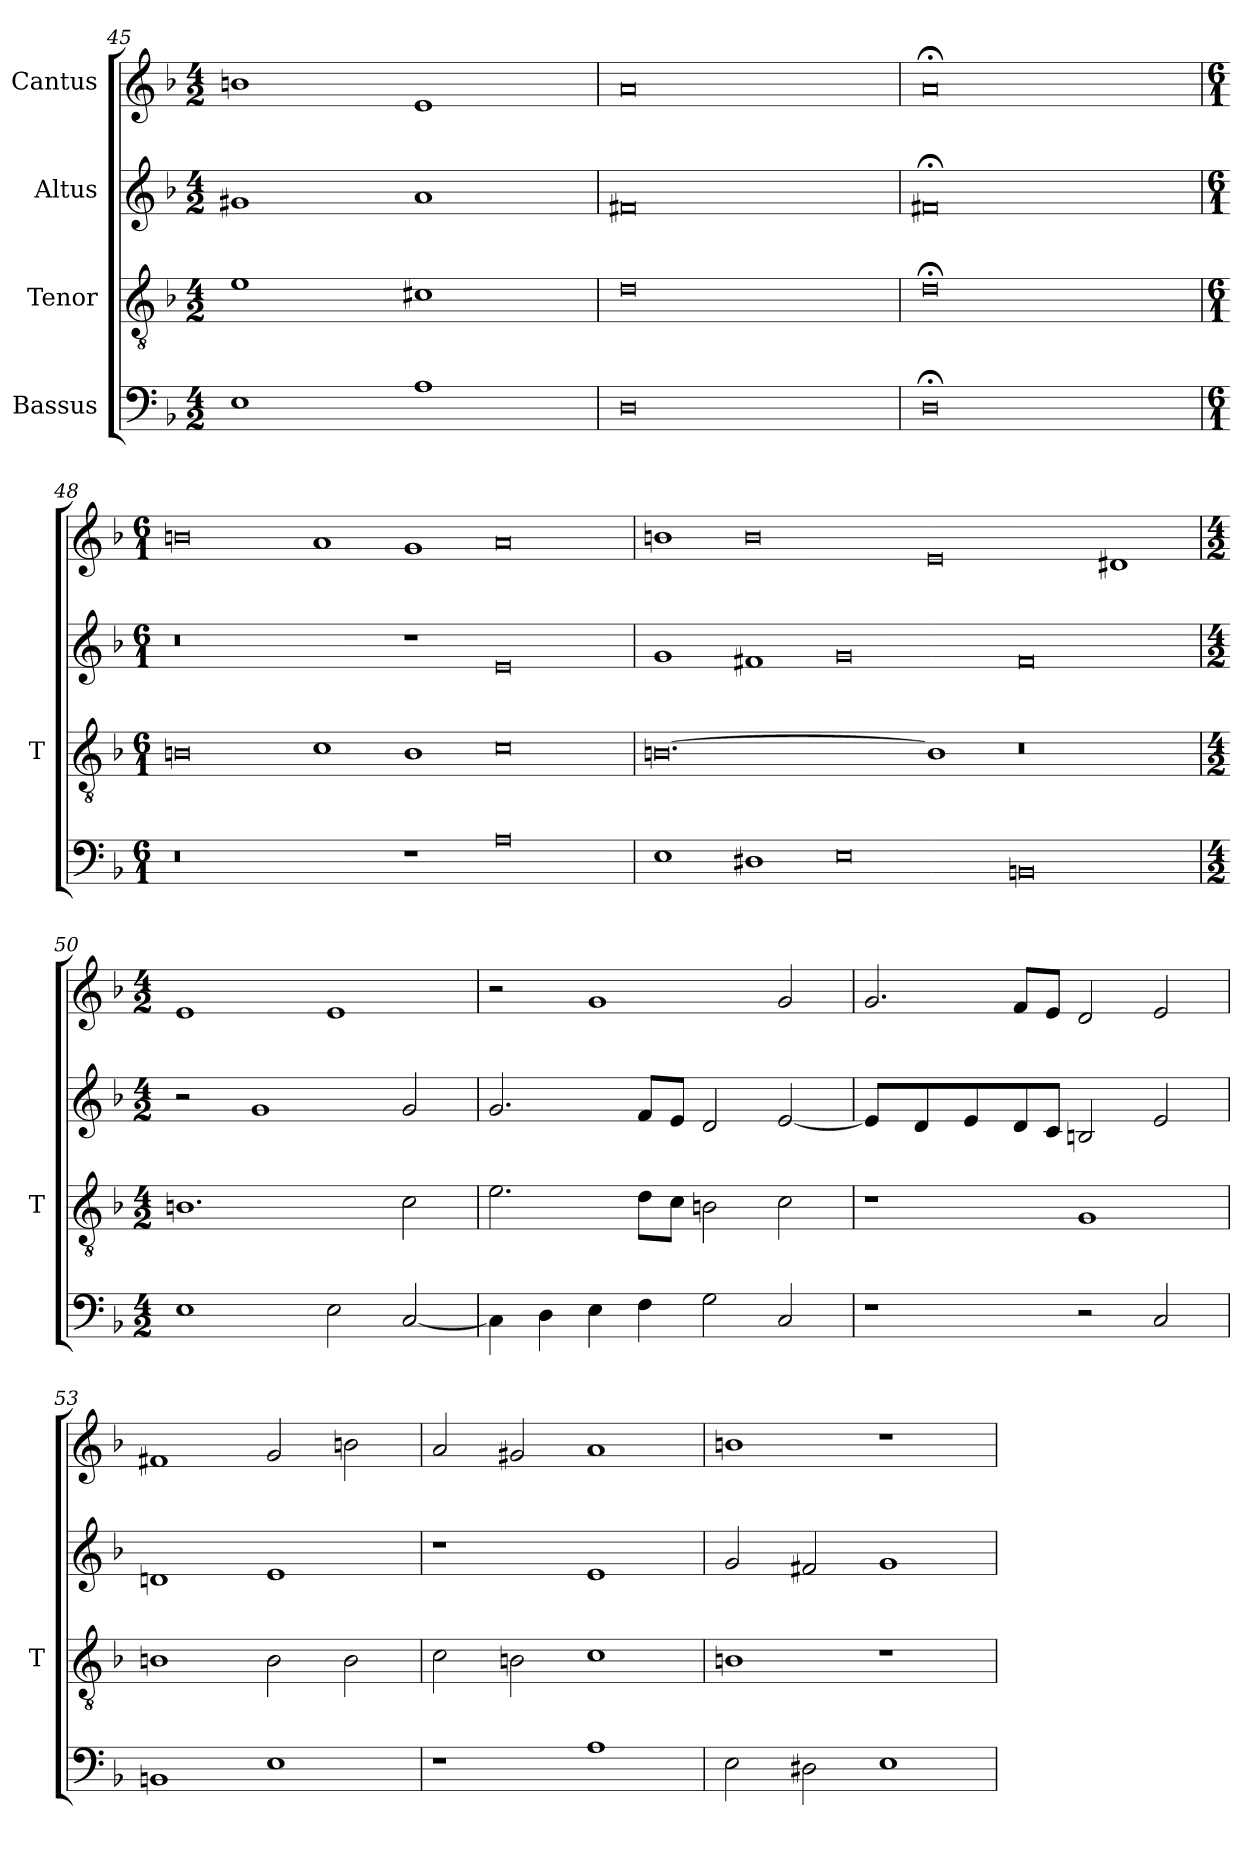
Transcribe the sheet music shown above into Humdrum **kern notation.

**kern	**kern	**kern	**kern
*part4	*part3	*part2	*part1
*staff4	*staff3	*staff2	*staff1
*I"Bassus	*I"Tenor	*I"Altus	*I"Cantus
*	*I'T	*	*
*clefF4	*clefGv2	*clefG2	*clefG2
*k[b-]	*k[b-]	*k[b-]	*k[b-]
*M4/2	*M4/2	*M4/2	*M4/2
=45	=45	=45	=45
1E\	1e\	1g#X/	1bn\
1A\	1c#X\	1a/	1e/
=46	=46	=46	=46
0D	0d	0f#X	0a
=47	=47	=47	=47
0D;<	0d;<	0f#X;<	0a;<
!!LO:LB:g=z
=48	=48	=48	=48
*M6/1	*M6/1	*M6/1	*M6/1
0.r	0Bn	0.r	0bn
.	1c\	.	1a/
1r	1B\	1r	1g/
0A	0c	0e	0a
=49	=49	=49	=49
1E\	[0.Bn	1g/	1bn\
1D#X\	.	1f#X/	0b
0E	.	0g	.
.	1B\]	.	0e
0BBn	0r	0f#	.
.	.	.	1d#X/
=50	=50	=50	=50
*M4/2	*M4/2	*M4/2	*M4/2
1E\	1.Bn\	2r	1e/
.	.	1g/	.
2E\	.	.	1e/
[2C/	2c\	2g/	.
=51	=51	=51	=51
4C\]	2.e\	2.g/	2r
4D\	.	.	.
4E\	.	.	1g/
4F\	8d\L	8f/L	.
.	8c\J	8e/J	.
2G\	2Bn\	2d/	.
2C/	2c\	[2e/	2g/
=52	=52	=52	=52
1r	1r	4e/]	2.g/
.	.	4d/	.
.	.	4e/	.
.	.	8d/	8f/L
.	.	8c/J	8e/J
2r	1G/	2Bn/	2d/
2C/	.	2e/	2e/
=53	=53	=53	=53
1BBn/	1Bn\	1dn/	1f#X/
1E\	2B\	1e/	2g/
.	2B\	.	2bn\
=54	=54	=54	=54
1r	2c\	1r	2a/
.	2Bn\	.	2g#X/
1A\	1c\	1e/	1a/
=55	=55	=55	=55
2E\	1Bn\	2g/	1bn\
2D#X\	.	2f#X/	.
1E\	1r	1g/	1r
=	=	=	=
*-	*-	*-	*-
